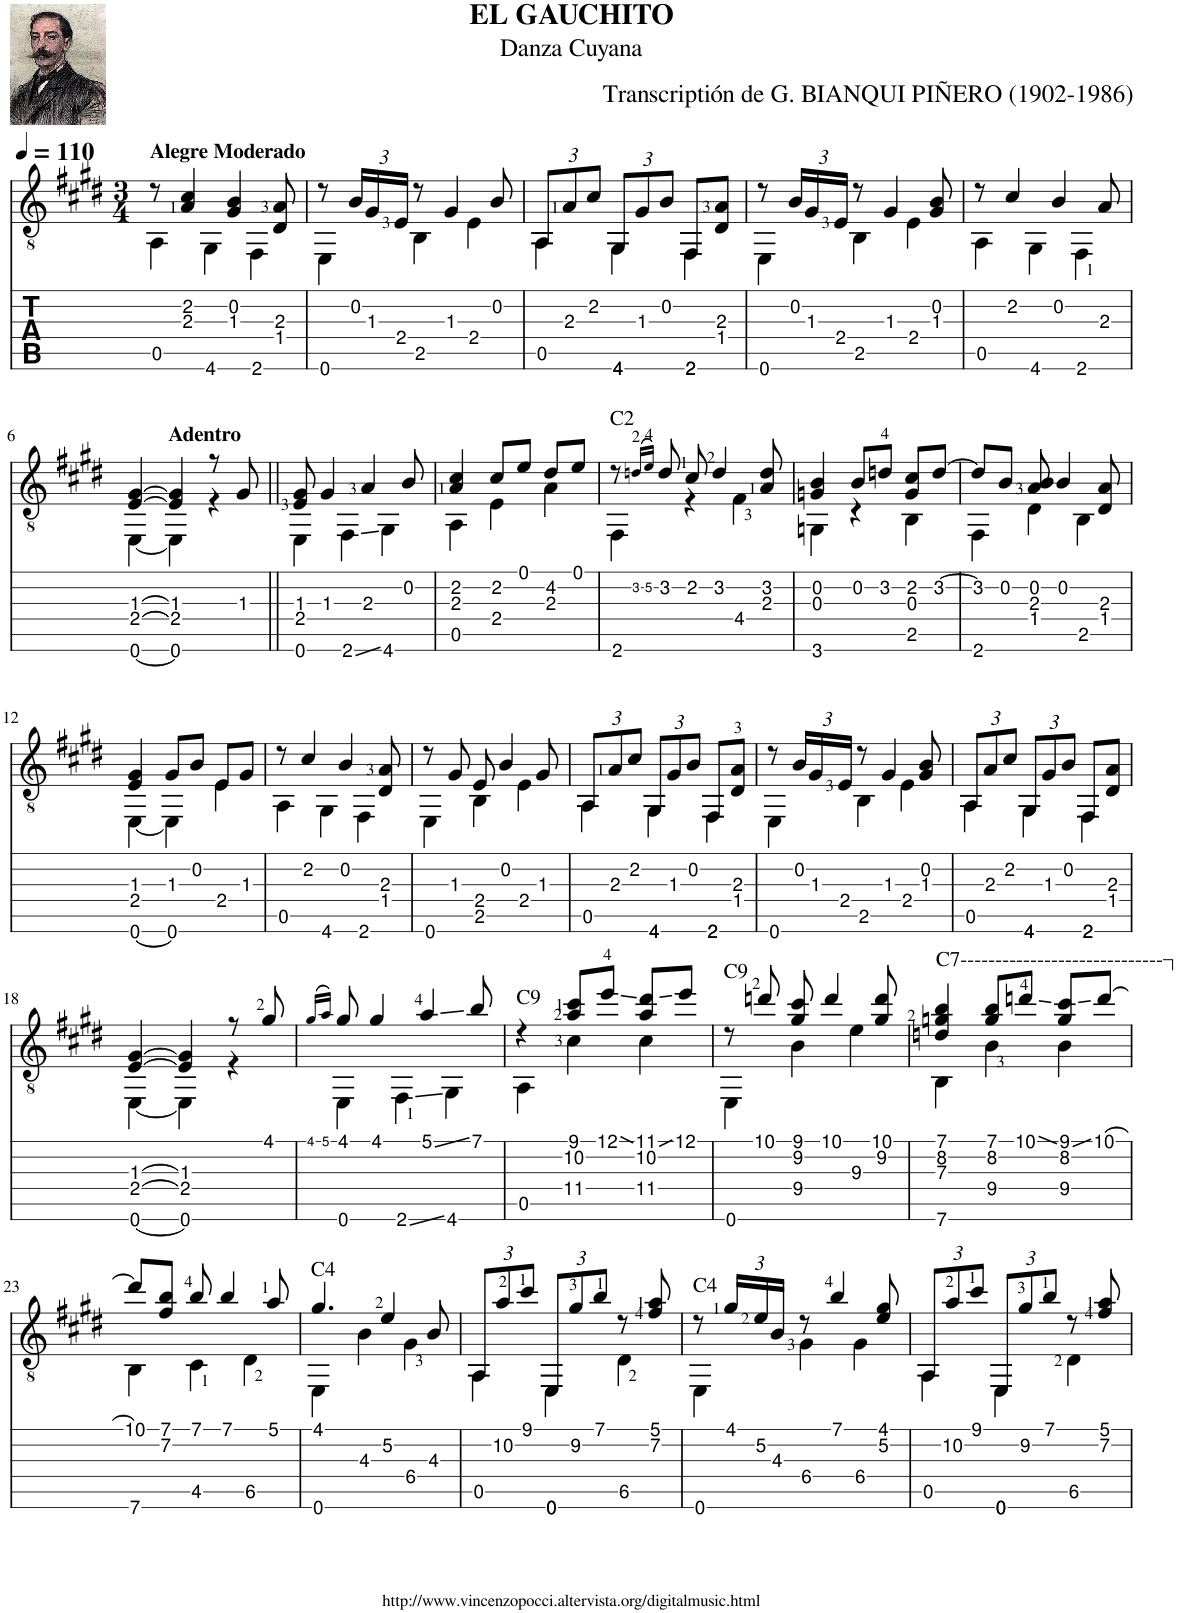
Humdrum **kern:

**kern	**kern
*part1	*part1
*staff2	*staff1
*I"Guitar	*
*I'Guit.	*
*stria6	*
*	*clefGv2
*k[f#c#g#d#]	*k[f#c#g#d#]
*M3/4	*M3/4
*MM110	*MM110
=1	=1
*^	*^
!	!	!LO:TX:a:B:t=Alegre Moderado	!
8r	4AA	8r	4AA\
4A 4c#	.	4A/ 4c#/	.
.	4GG#	.	4GG#\
4G# 4B	.	4G#/ 4B/	.
.	4FF#	.	4FF#\
8D# 8A	.	8D#/ 8A/	.
=2	=2	=2	=2
8r	4EE	8r	4EE\
*Xbrackettup	*	*Xbrackettup	*
24BLL	.	24B/LL	.
24G#	.	24G#/	.
24EJJ	.	24E/JJ	.
8r	4BB	8r	4BB\
4G#	.	4G#/	.
.	4E	.	4E\
8B	.	8B/	.
=3	=3	=3	=3
12AAL	4AA	12AA/L	4AA\
12A	.	12A/	.
12c#J	.	12c#/J	.
12GG#L	4GG#	12GG#/L	4GG#\
12G#	.	12G#/	.
12BJ	.	12B/J	.
8FF#L	4FF#	8FF#/L	4FF#\
8D#\ 8A\J	.	8D#/ 8A/J	.
=4	=4	=4	=4
8r	4EE	8r	4EE\
24BLL	.	24B/LL	.
24G#	.	24G#/	.
24EJJ	.	24E/JJ	.
8r	4BB	8r	4BB\
4G#	.	4G#/	.
.	4E	.	4E\
8G# 8B	.	8G#/ 8B/	.
=5	=5	=5	=5
8r	4AA	8r	4AA\
4c#	.	4c#/	.
.	4GG#	.	4GG#\
4B	.	4B/	.
.	4FF#	.	4FF#\
8A	.	8A/	.
!!LO:LB:g=z	!!
=6	=6	=6	=6
[4E [4G#	[4EE	[4E/ [4G#/	[4EE\
!	!	!LO:TX:a:B:t=Adentro	!
4E] 4G#]	4EE]	4E/] 4G#/]	4EE\]
8r	4r	8r	4r
8G#	.	8G#/	.
=7||	=7||	=7||	=7||
8E 8G#	4EE	8E/ 8G#/	4EE\
4G#	.	4G#/	.
.	4FF#	.	4FF#\
4A	.	4A/	.
.	4GG#	.	4GG#\
8B	.	8B/	.
=8	=8	=8	=8
4A 4c#	4AA	4A/ 4c#/	4AA\
8c#L	4E	8c#/L	4E\
8eJ	.	8e/J	.
8d#L	4A	8d#/L	4A\
8eJ	.	8e/J	.
=9	=9	=9	=9
!	!	!LO:TX:a:t=C2	!
8r	4FF#	8r	4FF#\
qd	.	(16qdn/LL	.
qe	.	16qe/JJ)	.
8d	.	8d/	.
8c#	4r	8c#/	4r
4d	.	4d/	.
.	4F#	.	4F#\
8A 8d	.	8A/ 8d/	.
=10	=10	=10	=10
4G 4B	4GG	4Gn/ 4B/	4GGn\
8BL	4r	8B/L	4r
8dJ	.	8dn/J	.
8G\ 8c#\L	4BB	8G/ 8c#/L	4BB\
[8dJ	.	[8d/J	.
=11	=11	=11	=11
8dL]	4FF#	8d/L]	4FF#\
8BJ	.	8B/J	.
8A 8B	4D#	8A/ 8B/	4D#\
4B	.	4B/	.
.	4BB	.	4BB\
8D# 8A	.	8D#/ 8A/	.
!!LO:LB:g=z	!!
=12	=12	=12	=12
4E 4G#	[4EE	4E/ 4G#/	[4EE\
8G#L	4EE]	8G#/L	4EE\]
8BJ	.	8B/J	.
8EL	4E	8E/L	4E\
8G#J	.	8G#/J	.
=13	=13	=13	=13
8r	4AA	8r	4AA\
4c#	.	4c#/	.
.	4GG#	.	4GG#\
4B	.	4B/	.
.	4FF#	.	4FF#\
8D# 8A	.	8D#/ 8A/	.
=14	=14	=14	=14
8r	4EE	8r	4EE\
8G#	.	8G#/	.
8E	4BB	8E/	4BB\
4B	.	4B/	.
.	4E	.	4E\
8G#	.	8G#/	.
=15	=15	=15	=15
12AAL	4AA	12AA/L	4AA\
12A	.	12A/	.
12c#J	.	12c#/J	.
12GG#L	4GG#	12GG#/L	4GG#\
12G#	.	12G#/	.
12BJ	.	12B/J	.
8FF#L	4FF#	8FF#/L	4FF#\
8D#\ 8A\J	.	8D#/ 8A/J	.
=16	=16	=16	=16
8r	4EE	8r	4EE\
24BLL	.	24B/LL	.
24G#	.	24G#/	.
24EJJ	.	24E/JJ	.
8r	4BB	8r	4BB\
4G#	.	4G#/	.
.	4E	.	4E\
8G# 8B	.	8G#/ 8B/	.
=17	=17	=17	=17
12AAL	4AA	12AA/L	4AA\
12A	.	12A/	.
12c#J	.	12c#/J	.
12GG#L	4GG#	12GG#/L	4GG#\
12G#	.	12G#/	.
12BJ	.	12B/J	.
8FF#L	4FF#	8FF#/L	4FF#\
8D#\ 8A\J	.	8D#/ 8A/J	.
!!LO:LB:g=z	!!
=18	=18	=18	=18
[4E [4G#	[4EE	[4E/ [4G#/	[4EE\
4E] 4G#]	4EE]	4E/] 4G#/]	4EE\]
8r	4r	8r	4r
8g#	.	8g#/	.
=19	=19	=19	=19
qg#	.	(16qg#/LL	.
qa	.	16qa/JJ)	.
8g#	4EE	8g#/	4EE\
4g#	.	4g#/	.
.	4FF#	.	4FF#\
4a	.	4a/	.
.	4GG#	.	4GG#\
8b	.	8b/	.
=20	=20	=20	=20
!	!	!LO:TX:a:t=C9	!
4r	4AA	4r	4AA\
8a\ 8cc#\L	4c#	8a/ 8cc#/L	4c#\
8eeJ	.	8ee/J	.
8a\ 8dd#\L	4c#	8a/ 8dd#/L	4c#\
8eeJ	.	8ee/J	.
=21	=21	=21	=21
!	!	!LO:TX:a:t=C9	!
8r	4EE	8r	4EE\
8dd	.	8ddn/	.
8g# 8cc#	4B	8g#/ 8cc#/	4B\
4dd	.	4dd/	.
.	4e	.	4e\
8g# 8dd	.	8g#/ 8dd/	.
=22	=22	=22	=22
!	!	!LO:TX:a:t=C7-----------------------------┐	!
4d 4g 4b	4BB	4dn/ 4gn/ 4b/	4BB\
8g\ 8b\L	4B	8g/ 8b/L	4B\
8ddJ	.	8ddn/J	.
8g\ 8cc#\L	4B	8g/ 8cc#/L	4B\
[8ddJ	.	[8dd/J	.
!!LO:LB:g=z	!!
=23	=23	=23	=23
8ddL]	4BB	8dd/L]	4BB\
8f#\ 8b\J	.	8f#/ 8b/J	.
8b	4C#	8b/	4C#\
4b	.	4b/	.
.	4D#	.	4D#\
8a	.	8a/	.
=24	=24	=24	=24
!	!	!LO:TX:a:t=C4	!
4.g#	4EE	4.g#/	4EE\
.	4B	.	4B\
4e	.	4e/	.
.	4G#	.	4G#\
8B	.	8B/	.
=25	=25	=25	=25
12AAL	4AA	12AA/L	4AA\
12a	.	12a/	.
12cc#J	.	12cc#/J	.
12EEL	4EE	12EE/L	4EE\
12g#	.	12g#/	.
12bJ	.	12b/J	.
8r	4D#	8r	4D#\
8f# 8a	.	8f#/ 8a/	.
=26	=26	=26	=26
!	!	!LO:TX:a:t=C4	!
8r	4EE	8r	4EE\
24g#LL	.	24g#/LL	.
24e	.	24e/	.
24BJJ	.	24B/JJ	.
8r	4G#	8r	4G#\
4b	.	4b/	.
.	4G#	.	4G#\
8e 8g#	.	8e/ 8g#/	.
=27	=27	=27	=27
12AAL	4AA	12AA/L	4AA\
12a	.	12a/	.
12cc#J	.	12cc#/J	.
12EEL	4EE	12EE/L	4EE\
12g#	.	12g#/	.
12bJ	.	12b/J	.
8r	4D#	8r	4D#\
8f# 8a	.	8f#/ 8a/	.
*v	*v	*	*
*	*v	*v
=	=
*-	*-
